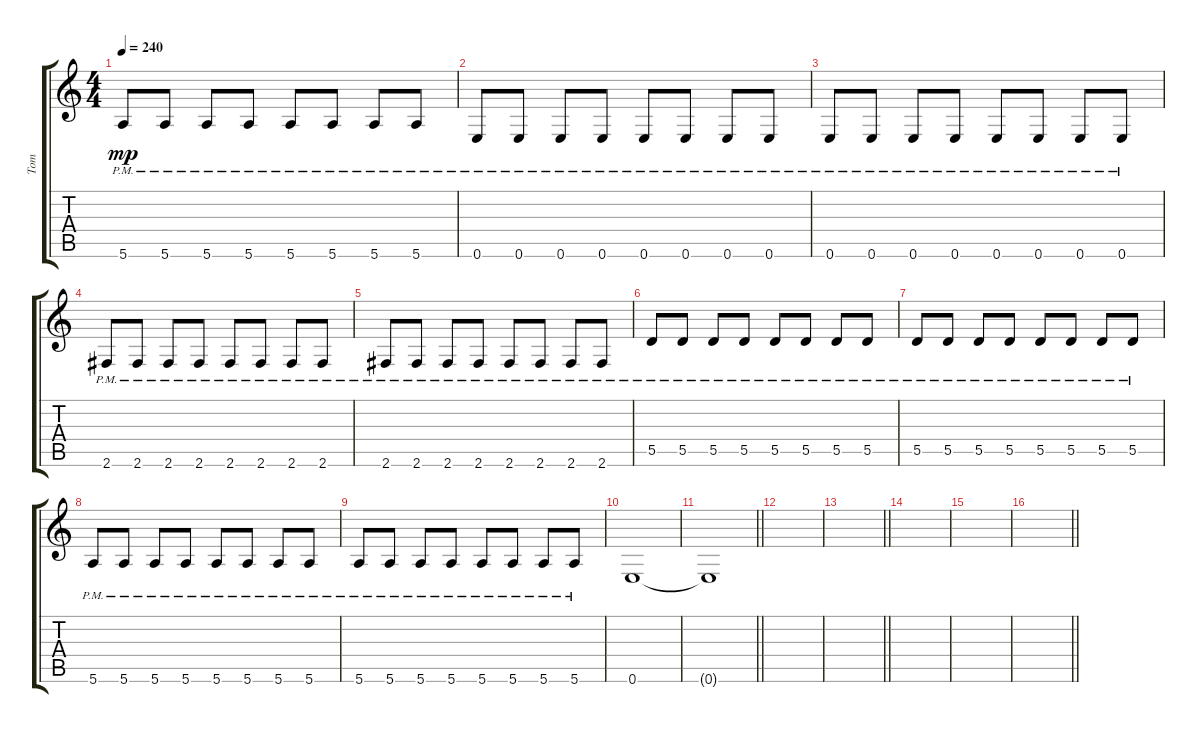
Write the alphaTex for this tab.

\track ("Tom" "Tom") {instrument distortionguitar}
\staff {score tabs}
\tuning (E4 B3 G3 D3 A2 E2) {hide}
\ts (4 4)
\tempo 240
\clef g2
\ks c
5.6{pm}.8{dy mp} 5.6{pm}.8 5.6{pm}.8 5.6{pm}.8 5.6{pm}.8 5.6{pm}.8 5.6{pm}.8 5.6{pm}.8 |
0.6{pm}.8 0.6{pm}.8 0.6{pm}.8 0.6{pm}.8 0.6{pm}.8 0.6{pm}.8 0.6{pm}.8 0.6{pm}.8 |
0.6{pm}.8 0.6{pm}.8 0.6{pm}.8 0.6{pm}.8 0.6{pm}.8 0.6{pm}.8 0.6{pm}.8 0.6{pm}.8 |
2.6{pm}.8 2.6{pm}.8 2.6{pm}.8 2.6{pm}.8 2.6{pm}.8 2.6{pm}.8 2.6{pm}.8 2.6{pm}.8 |
2.6{pm}.8 2.6{pm}.8 2.6{pm}.8 2.6{pm}.8 2.6{pm}.8 2.6{pm}.8 2.6{pm}.8 2.6{pm}.8 |
5.5{pm}.8 5.5{pm}.8 5.5{pm}.8 5.5{pm}.8 5.5{pm}.8 5.5{pm}.8 5.5{pm}.8 5.5{pm}.8 |
5.5{pm}.8 5.5{pm}.8 5.5{pm}.8 5.5{pm}.8 5.5{pm}.8 5.5{pm}.8 5.5{pm}.8 5.5{pm}.8 |
5.6{pm}.8 5.6{pm}.8 5.6{pm}.8 5.6{pm}.8 5.6{pm}.8 5.6{pm}.8 5.6{pm}.8 5.6{pm}.8 |
5.6{pm}.8 5.6{pm}.8 5.6{pm}.8 5.6{pm}.8 5.6{pm}.8 5.6{pm}.8 5.6{pm}.8 5.6{pm}.8 |
0.6.1 |
\barLineRight lightlight
0.6{t}.1 |
|
\barLineRight lightlight
|
|
|
\barLineRight lightlight
